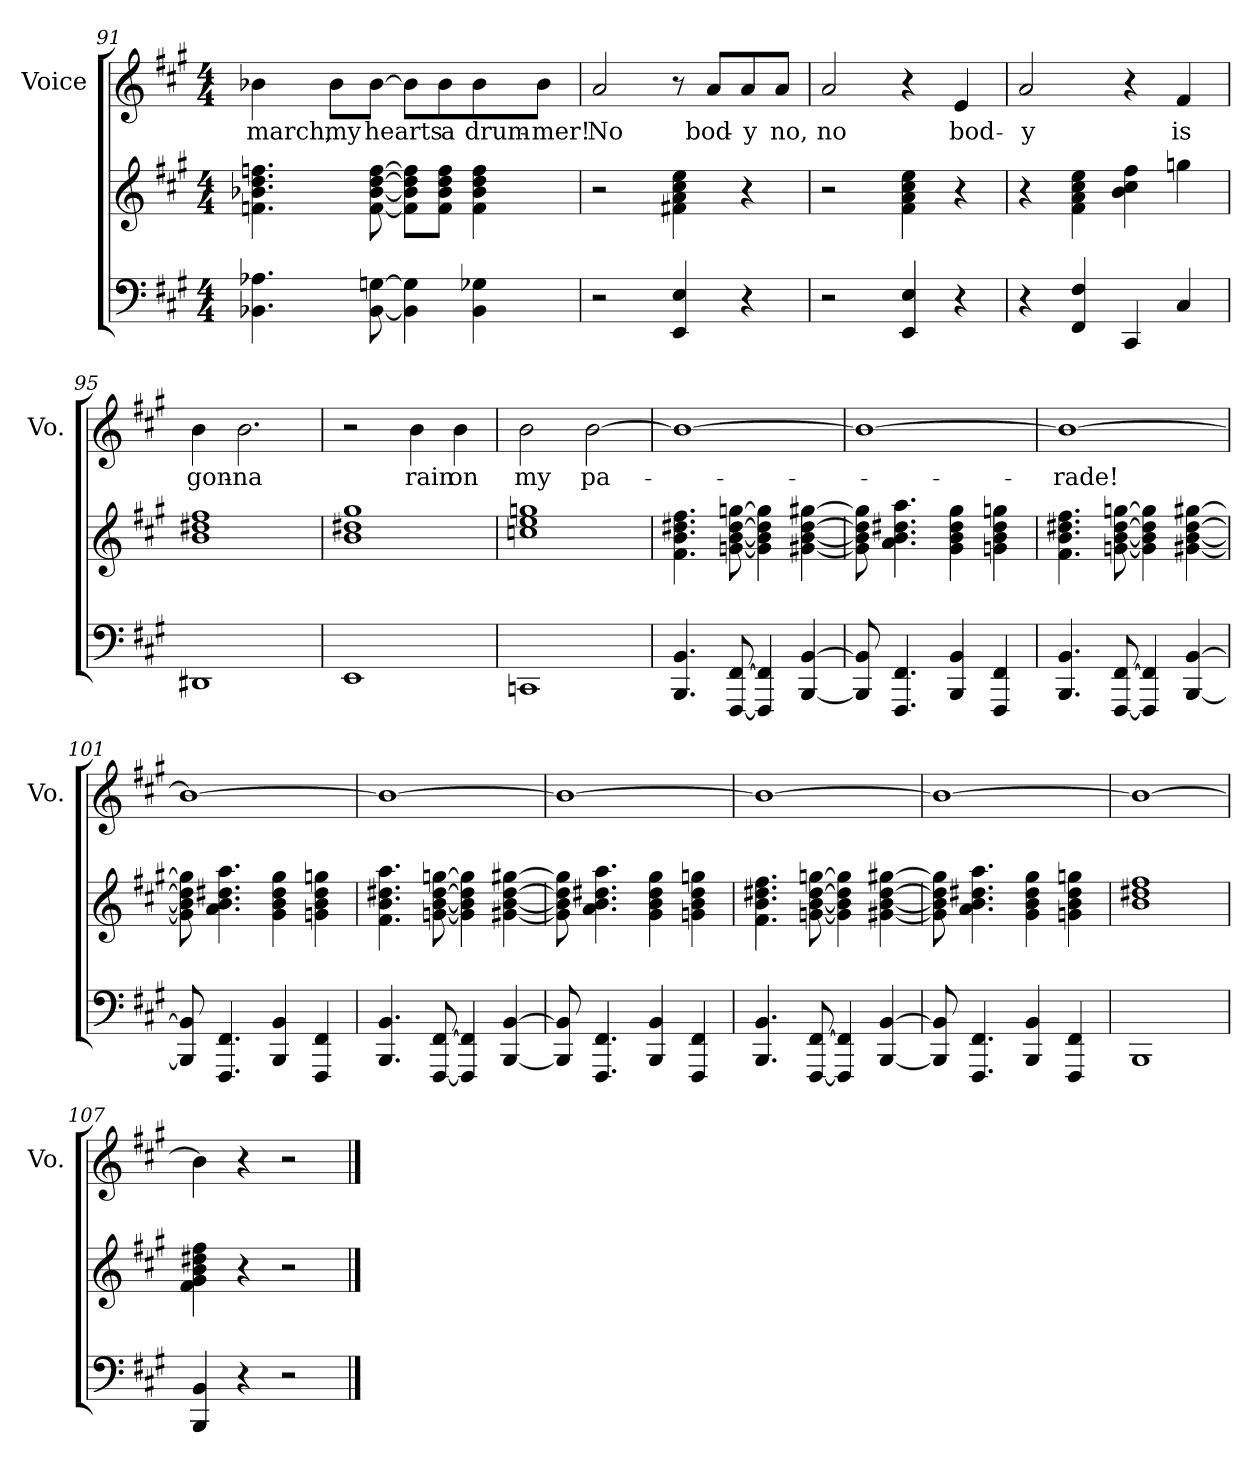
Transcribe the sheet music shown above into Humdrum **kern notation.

**kern	**kern	**kern	**text
*part2	*part2	*part1	*part1
*staff3	*staff2	*staff1	*staff1
*	*	*I"Voice	*
*	*	*I'Vo.	*
!!LO:LB:g=z
*clefF4	*clefG2	*clefG2	*
*k[f#c#g#]	*k[f#c#g#]	*k[f#c#g#]	*
*M4/4	*M4/4	*M4/4	*
=91	=91	=91	=91
4.BB-X\ 4.A-X\	4.fn\ 4.b-X\ 4.dd\ 4.ffn\	4b-X\	march,
.	.	8b-\L	my
[8BB-\ [8Gn\	[8f\ [8b-\ [8dd\ [8ff\	[8b-\J	hearts
4BB-]\ 4G]\	8f]\ 8b-]\ 8dd]\ 8ff]\L	8b-\L]	.
.	8f\ 8b-\ 8dd\ 8ff\J	8b-\	a
4BB-\ 4G-X\	4f\ 4b-\ 4dd\ 4ff\	8b-\	drum-
.	.	8b-\J	-mer!
!!LO:LB:g=z
=92	=92	=92	=92
2r	2r	2a/	No
4EE/ 4E/	4f#X\ 4a\ 4cc#\ 4ee\	8r	.
.	.	8a/L	bod-
4r	4r	8a/	-y
.	.	8a/J	no,
=93	=93	=93	=93
2r	2r	2a/	no
4EE/ 4E/	4f#\ 4a\ 4cc#\ 4ee\	4r	.
4r	4r	4e/	bod-
=94	=94	=94	=94
4r	4r	2a/	-y
4FF#/ 4F#/	4f#\ 4a\ 4cc#\ 4ee\	.	.
4CC#/	4b\ 4cc#\ 4ff#\	4r	.
4C#/	4ggn\	4f#/	is
=95	=95	=95	=95
1DD#X	1b 1dd#X 1ff#	4b\	gon-
.	.	2.b\	-na
!!LO:PB:g=z
=96	=96	=96	=96
1EE	1b 1dd#X 1gg#	2r	.
.	.	4b\	rain
.	.	4b\	on
=97	=97	=97	=97
1CCn	1ccn 1ee 1ggn	2b\	my
.	.	[2b\	pa-
=98	=98	=98	=98
4.BBB/ 4.BB/	4.f#\ 4.b\ 4.dd#X\ 4.ff#\	1b_	.
[8FFF#/ [8FF#/	[8gn\ [8b\ [8dd#\ [8ggn\	.	.
4FFF#]/ 4FF#]/	4g]\ 4b]\ 4dd#]\ 4gg]\	.	.
[4BBB/ [4BB/	[4g#X\ [4b\ [4dd#\ [4gg#X\	.	.
=99	=99	=99	=99
8BBB]/ 8BB]/	8g#]\ 8b]\ 8dd#]\ 8gg#]\	1b_	.
4.FFF#/ 4.FF#/	4.a\ 4.b\ 4.dd#X\ 4.aa\	.	.
4BBB/ 4BB/	4g#\ 4b\ 4dd#\ 4gg#\	.	.
4FFF#/ 4FF#/	4gn\ 4b\ 4dd#\ 4ggn\	.	.
!!LO:LB:g=z
=100	=100	=100	=100
4.BBB/ 4.BB/	4.f#\ 4.b\ 4.dd#X\ 4.ff#\	1b_	-rade!
[8FFF#/ [8FF#/	[8gn\ [8b\ [8dd#\ [8ggn\	.	.
4FFF#]/ 4FF#]/	4g]\ 4b]\ 4dd#]\ 4gg]\	.	.
[4BBB/ [4BB/	[4g#X\ [4b\ [4dd#\ [4gg#X\	.	.
=101	=101	=101	=101
8BBB]/ 8BB]/	8g#]\ 8b]\ 8dd#]\ 8gg#]\	1b_	.
4.FFF#/ 4.FF#/	4.a\ 4.b\ 4.dd#X\ 4.aa\	.	.
4BBB/ 4BB/	4g#\ 4b\ 4dd#\ 4gg#\	.	.
4FFF#/ 4FF#/	4gn\ 4b\ 4dd#\ 4ggn\	.	.
=102	=102	=102	=102
4.BBB/ 4.BB/	4.f#\ 4.b\ 4.dd#X\ 4.aa\	1b_	.
[8FFF#/ [8FF#/	[8gn\ [8b\ [8dd#\ [8ggn\	.	.
4FFF#]/ 4FF#]/	4g]\ 4b]\ 4dd#]\ 4gg]\	.	.
[4BBB/ [4BB/	[4g#X\ [4b\ [4dd#\ [4gg#X\	.	.
=103	=103	=103	=103
8BBB]/ 8BB]/	8g#]\ 8b]\ 8dd#]\ 8gg#]\	1b_	.
4.FFF#/ 4.FF#/	4.a\ 4.b\ 4.dd#X\ 4.aa\	.	.
4BBB/ 4BB/	4g#\ 4b\ 4dd#\ 4gg#\	.	.
4FFF#/ 4FF#/	4gn\ 4b\ 4dd#\ 4ggn\	.	.
!!LO:LB:g=z
=104	=104	=104	=104
4.BBB/ 4.BB/	4.f#\ 4.b\ 4.dd#X\ 4.ff#\	1b_	.
[8FFF#/ [8FF#/	[8gn\ [8b\ [8dd#\ [8ggn\	.	.
4FFF#]/ 4FF#]/	4g]\ 4b]\ 4dd#]\ 4gg]\	.	.
[4BBB/ [4BB/	[4g#X\ [4b\ [4dd#\ [4gg#X\	.	.
=105	=105	=105	=105
8BBB]/ 8BB]/	8g#]\ 8b]\ 8dd#]\ 8gg#]\	1b_	.
4.FFF#/ 4.FF#/	4.a\ 4.b\ 4.dd#X\ 4.aa\	.	.
4BBB/ 4BB/	4g#\ 4b\ 4dd#\ 4gg#\	.	.
4FFF#/ 4FF#/	4gn\ 4b\ 4dd#\ 4ggn\	.	.
=106	=106	=106	=106
1BBB	1b 1dd#X 1ff#	1b_	.
=107	=107	=107	=107
4BBB/ 4BB/	4f#\ 4g#\ 4b\ 4dd#X\ 4ff#\	4b\]	.
4r	4r	4r	.
2r	2r	2r	.
==	==	==	==
*-	*-	*-	*-
